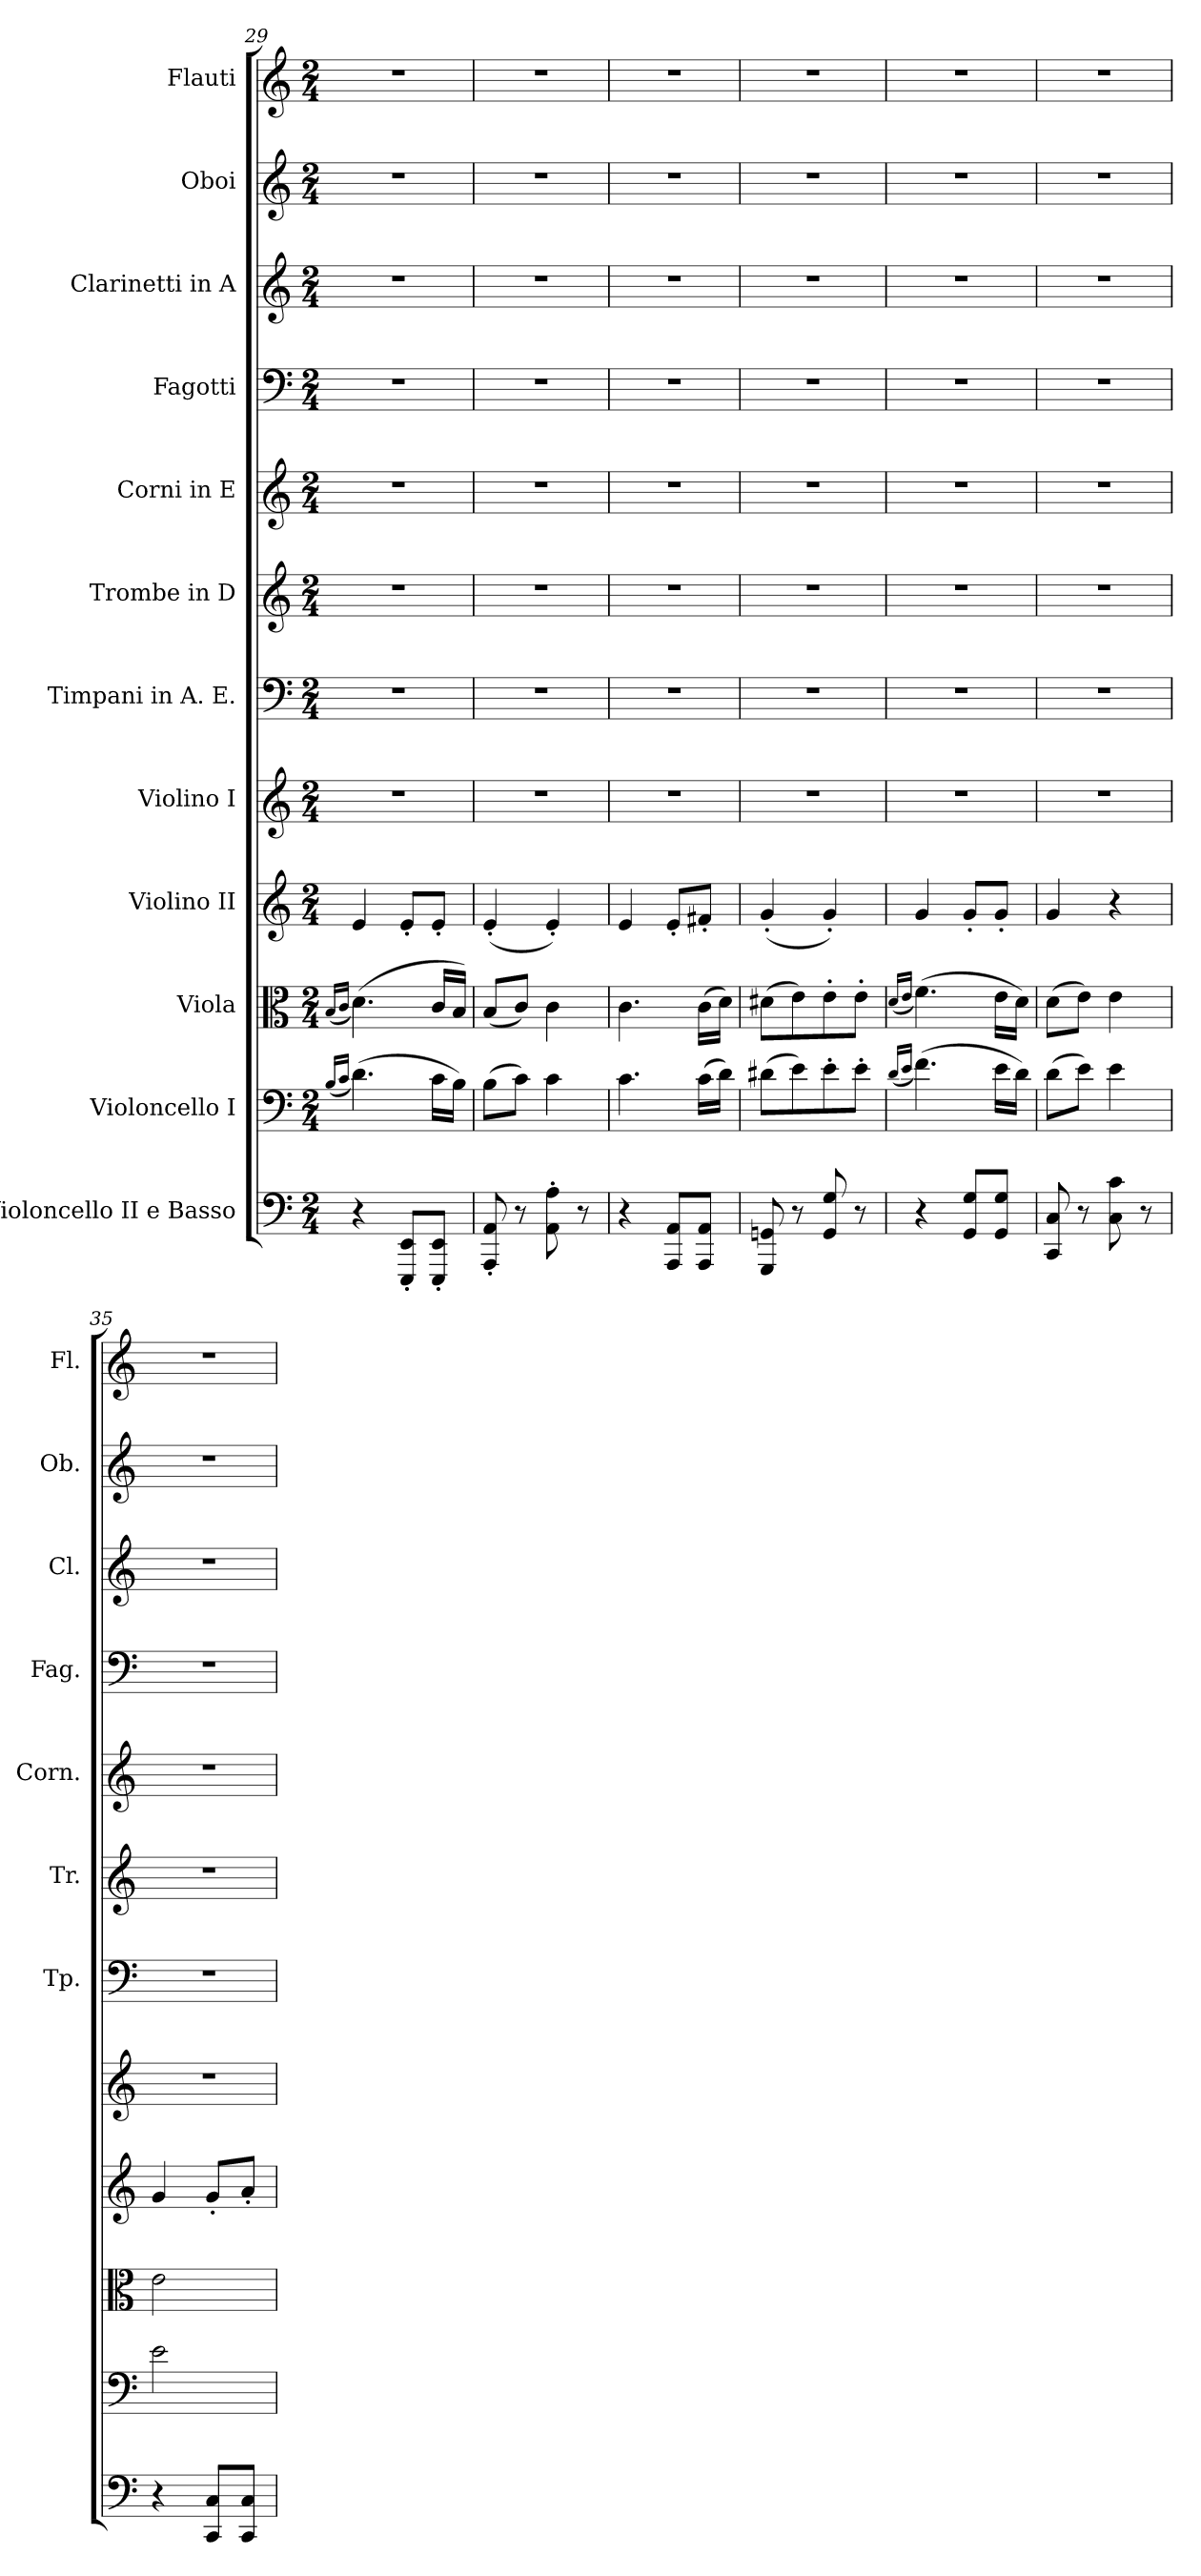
**kern	**kern	**kern	**kern	**kern	**kern	**kern	**kern	**kern	**kern	**kern	**kern
*part12	*part11	*part10	*part9	*part8	*part7	*part6	*part5	*part4	*part3	*part2	*part1
*staff12	*staff11	*staff10	*staff9	*staff8	*staff7	*staff6	*staff5	*staff4	*staff3	*staff2	*staff1
*I"Violoncello II e Basso	*I"Violoncello I	*I"Viola	*I"Violino II	*I"Violino I	*I"Timpani in A. E.	*I"Trombe in D	*I"Corni in E	*I"Fagotti	*I"Clarinetti in A	*I"Oboi	*I"Flauti
*	*	*	*	*	*I'Tp.	*I'Tr.	*I'Corn.	*I'Fag.	*I'Cl.	*I'Ob.	*I'Fl.
*clefF4	*clefF4	*clefC3	*clefG2	*clefG2	*clefF4	*clefG2	*clefG2	*clefF4	*clefG2	*clefG2	*clefG2
*	*	*	*	*	*	*ITrd-1c-2	*ITrd5c8	*	*ITrd2c3	*	*
*k[]	*k[]	*k[]	*k[]	*k[]	*k[]	*k[f#c#]	*k[f#c#g#d#]	*k[]	*k[f#c#g#]	*k[]	*k[]
*M2/4	*M2/4	*M2/4	*M2/4	*M2/4	*M2/4	*M2/4	*M2/4	*M2/4	*M2/4	*M2/4	*M2/4
=29	=29	=29	=29	=29	=29	=29	=29	=29	=29	=29	=29
.	(16qB/LL	(16qB/LL	.	.	.	.	.	.	.	.	.
.	16qc/JJ	16qc/JJ	.	.	.	.	.	.	.	.	.
4r	(4.d\)	(4.d\)	4e/	2r	2r	2r	2r	2r	2r	2r	2r
8EEE/' 8EE/'L	.	.	8e'/L	.	.	.	.	.	.	.	.
8EEE/' 8EE/'J	16c\LL	16c/LL	8e'/J	.	.	.	.	.	.	.	.
.	16B\JJ)	16B/JJ)	.	.	.	.	.	.	.	.	.
!!LO:PB:g=z
=30	=30	=30	=30	=30	=30	=30	=30	=30	=30	=30	=30
8AAA/' 8AA/'	(8B\L	(8B/L	(4e'/	2r	2r	2r	2r	2r	2r	2r	2r
8r	8c\J)	8c/J)	.	.	.	.	.	.	.	.	.
8AA\' 8A\'	4c\	4c\	4e'/)	.	.	.	.	.	.	.	.
8r	.	.	.	.	.	.	.	.	.	.	.
=31	=31	=31	=31	=31	=31	=31	=31	=31	=31	=31	=31
4r	4.ci\	4.ci\	4ej/	2r	2r	2r	2r	2r	2r	2r	2r
8AAA/ 8AA/L	.	.	8e'/L	.	.	.	.	.	.	.	.
8AAA/ 8AA/J	(16c\LL	(16c\LL	8f#X'/J	.	.	.	.	.	.	.	.
.	16d\JJ)	16d\JJ)	.	.	.	.	.	.	.	.	.
!!LO:PB:g=z
=32	=32	=32	=32	=32	=32	=32	=32	=32	=32	=32	=32
8GGGj/ 8GGnj/	(8d#Xi\L	(8d#Xi\L	(4g'j/	2r	2r	2r	2r	2r	2r	2r	2r
8r	8e\)	8e\)	.	.	.	.	.	.	.	.	.
8GG/ 8G/	8e'\	8e'\	4g'/)	.	.	.	.	.	.	.	.
8r	8e'\J	8e'\J	.	.	.	.	.	.	.	.	.
=33	=33	=33	=33	=33	=33	=33	=33	=33	=33	=33	=33
.	(16qd/LL	(16qd/LL	.	.	.	.	.	.	.	.	.
.	16qe/JJ	16qe/JJ	.	.	.	.	.	.	.	.	.
4r	(4.f\)	(4.f\)	4g/	2r	2r	2r	2r	2r	2r	2r	2r
8GG/ 8G/L	.	.	8g'/L	.	.	.	.	.	.	.	.
8GG/ 8G/J	16e\LL	16e\LL	8g'/J	.	.	.	.	.	.	.	.
.	16d\JJ)	16d\JJ)	.	.	.	.	.	.	.	.	.
=34	=34	=34	=34	=34	=34	=34	=34	=34	=34	=34	=34
8CC/ 8C/	(8d\L	(8d\L	4g/	2r	2r	2r	2r	2r	2r	2r	2r
8r	8e\J)	8e\J)	.	.	.	.	.	.	.	.	.
8C\ 8c\	4e\	4e\	4r	.	.	.	.	.	.	.	.
8r	.	.	.	.	.	.	.	.	.	.	.
=35	=35	=35	=35	=35	=35	=35	=35	=35	=35	=35	=35
4r	2ei\	2ei\	4gj/	2r	2r	2r	2r	2r	2r	2r	2r
8CC/ 8C/L	.	.	8g'/L	.	.	.	.	.	.	.	.
8CC/ 8C/J	.	.	8a'/J	.	.	.	.	.	.	.	.
=	=	=	=	=	=	=	=	=	=	=	=
*-	*-	*-	*-	*-	*-	*-	*-	*-	*-	*-	*-
